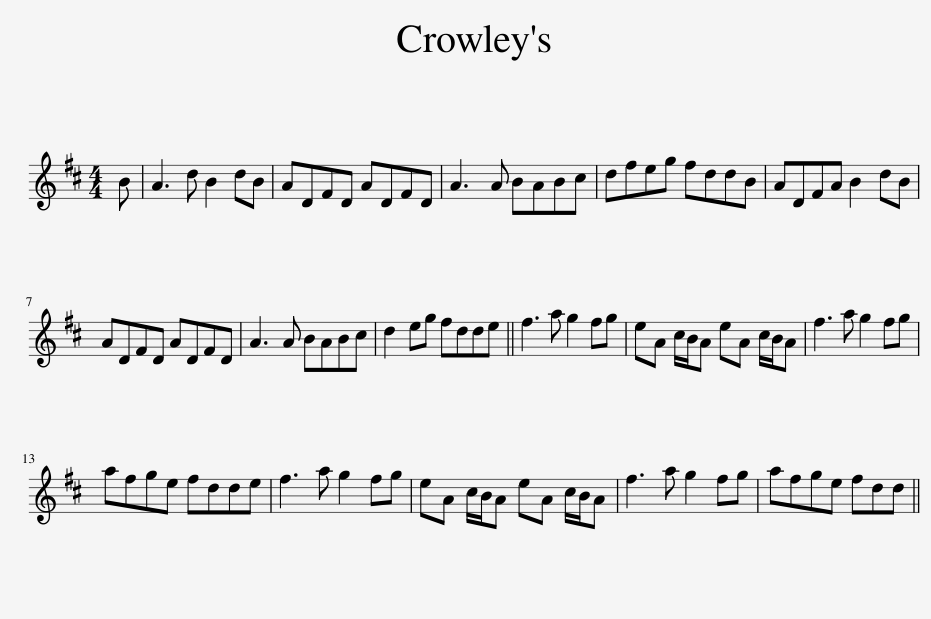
X:1
L:1/8
M:4/4
I:linebreak $
K:D
V:1 treble
V:1
 B | A3 d B2 dB | ADFD ADFD | A3 A BABc | dfeg fddB | %5
 ADFA B2 dB |$ ADFD ADFD | A3 A BABc | d2 eg fdde || f3 a g2 fg | %10
 eA c/B/A eA c/B/A | f3 a g2 fg |$ afge fdde | f3 a g2 fg | eA c/B/A eA c/B/A | %15
 f3 a g2 fg | afge fdd || %17
